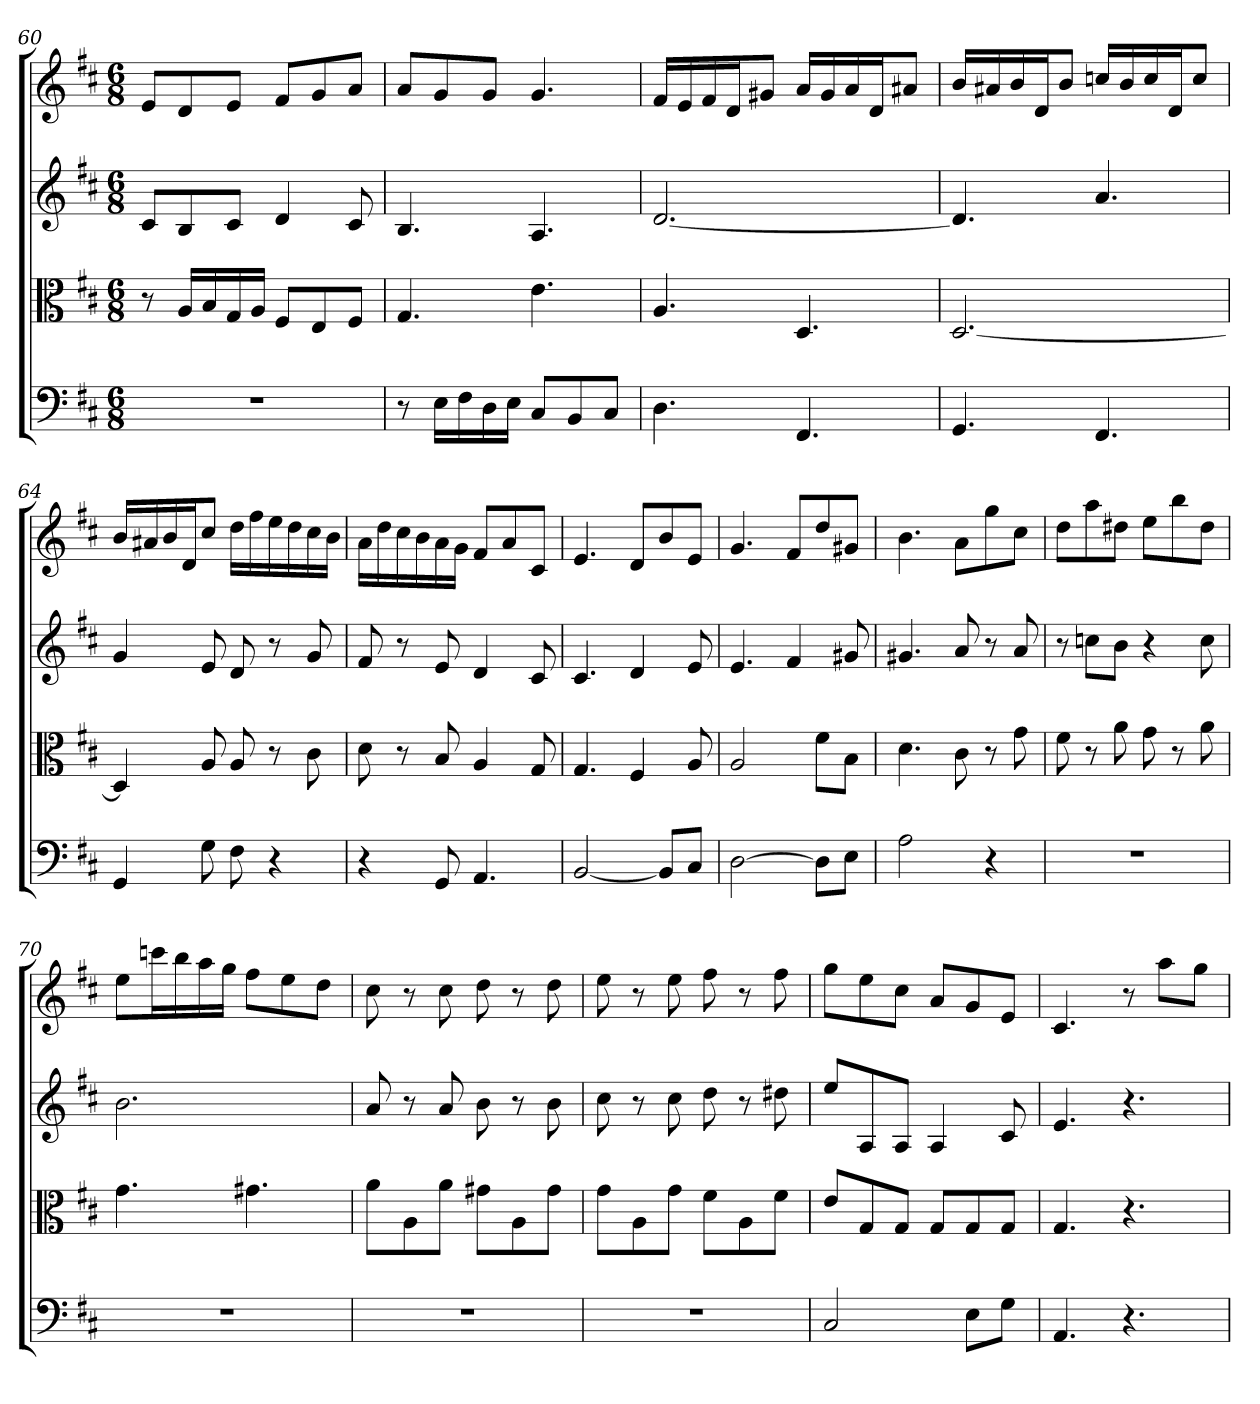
**kern	**kern	**kern	**kern
*part4	*part3	*part2	*part1
*staff4	*staff3	*staff2	*staff1
*clefF4	*clefC3	*	*
*k[f#c#]	*k[f#c#]	*k[f#c#]	*k[f#c#]
*D:	*D:	*D:	*D:
*M6/8	*M6/8	*M6/8	*M6/8
=60	=60	=60	=60
2.r	8r	8c#L	8eL
.	16A/LL	8B	8d
.	16B/	.	.
.	16G/	8c#J	8eJ
.	16A/JJ	.	.
.	8F#/L	4d	8f#L
.	8E/	.	8g
.	8F#/J	8c#	8aJ
=61	=61	=61	=61
8r	4.G	4.B	8aL
16E\LL	.	.	8g
16F#\	.	.	.
16D\	.	.	8gJ
16E\JJ	.	.	.
8C#/L	4.e	4.A	4.g
8BB/	.	.	.
8C#/J	.	.	.
=62	=62	=62	=62
4.D	4.A	[2.d	16f#LL
.	.	.	16e
.	.	.	16f#
.	.	.	16dJ
.	.	.	8g#XJ
4.FF#	4.D	.	16aLL
.	.	.	16g#
.	.	.	16a
.	.	.	16dJ
.	.	.	8a#XJ
=63	=63	=63	=63
4.GG	[2.D	4.d]	16bLL
.	.	.	16a#X
.	.	.	16b
.	.	.	16dJ
.	.	.	8bJ
4.FF#	.	4.a	16ccnLL
.	.	.	16b
.	.	.	16cc
.	.	.	16dJ
.	.	.	8ccJ
=64	=64	=64	=64
4GG	4D]	4g	16bLL
.	.	.	16a#X
.	.	.	16b
.	.	.	16dJ
8G	8A	8e	8cc#J
8F#	8A	8d	16ddLL
.	.	.	16ff#
4r	8r	8r	16ee
.	.	.	16dd
.	8c#	8g	16cc#
.	.	.	16bJJ
=65	=65	=65	=65
4r	8d	8f#	16aLL
.	.	.	16dd
.	8r	8r	16cc#
.	.	.	16b
8GG	8B	8e	16a
.	.	.	16gJJ
4.AA	4A	4d	8f#L
.	.	.	8a
.	8G	8c#	8c#J
=66	=66	=66	=66
[2BB	4.G	4.c#	4.e
.	4F#	4d	8dL
8BB/L]	.	.	8b
8C#/J	8A	8e	8eJ
=67	=67	=67	=67
[2D	2A	4.e	4.g
.	.	4f#	8f#L
8D\L]	8f#\L	.	8dd
8E\J	8B\J	8g#X	8g#XJ
=68	=68	=68	=68
2A	4.d	4.g#X	4.b
.	8c#	8a	8aL
4r	8r	8r	8gg
.	8g	8a	8cc#J
=69	=69	=69	=69
2.r	8f#	8r	8ddL
.	8r	8ccnL	8aa
.	8a	8bJ	8dd#XJ
.	8g	4r	8eeL
.	8r	.	8bb
.	8a	8cc	8dd#J
=70	=70	=70	=70
2.r	4.g	2.b	8eeL
.	.	.	16cccnL
.	.	.	16bb
.	.	.	16aa
.	.	.	16ggJJ
.	4.g#X	.	8ff#L
.	.	.	8ee
.	.	.	8ddJ
=71	=71	=71	=71
2.r	8a\L	8a	8cc#
.	8A\	8r	8r
.	8a\J	8a	8cc#
.	8g#X\L	8b	8dd
.	8A\	8r	8r
.	8g#\J	8b	8dd
=72	=72	=72	=72
2.r	8g\L	8cc#	8ee
.	8A\	8r	8r
.	8g\J	8cc#	8ee
.	8f#\L	8dd	8ff#
.	8A\	8r	8r
.	8f#\J	8dd#X	8ff#
=73	=73	=73	=73
2C#	8e/L	8eeL	8ggL
.	8G/	8A	8ee
.	8G/J	8AJ	8cc#J
.	8G/L	4A	8aL
8E\L	8G/	.	8g
8G\J	8G/J	8c#	8eJ
=74	=74	=74	=74
4.AA	4.G	4.e	4.c#
4.r	4.r	4.r	8r
.	.	.	8aaL
.	.	.	8ggJ
=	=	=	=
*-	*-	*-	*-
